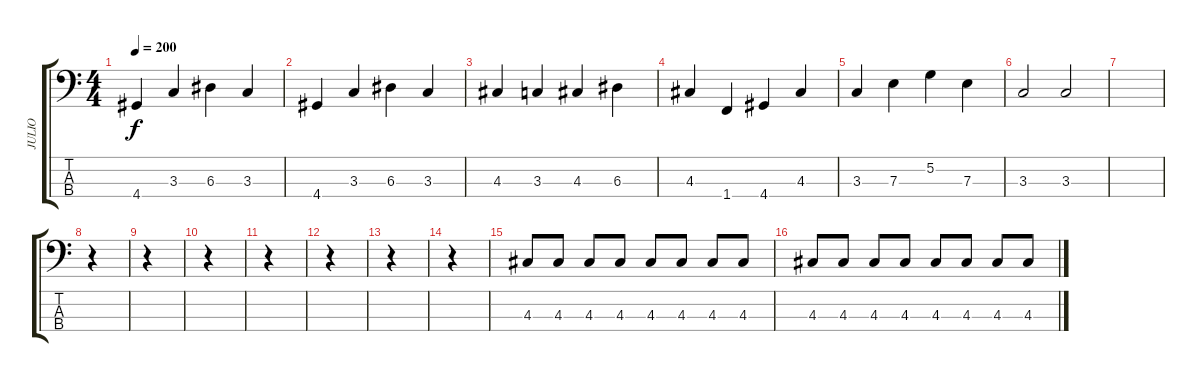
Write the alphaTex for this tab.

\track ("JULIO" "JULIO") {instrument acousticbass}
\staff {score tabs}
\tuning (G2 D2 A1 E1) {hide}
\ts (4 4)
\tempo 200
\clef f4
\ks c
4.4.4{dy f} 3.3.4 6.3.4 3.3.4 |
4.4.4 3.3.4 6.3.4 3.3.4 |
4.3.4 3.3.4 4.3.4 6.3.4 |
4.3.4 1.4.4 4.4.4 4.3.4 |
3.3.4 7.3.4 5.2.4 7.3.4 |
3.3.2 3.3.2 |
|
r.4 |
r.4 |
r.4 |
r.4 |
r.4 |
r.4 |
r.4 |
4.3.8 4.3.8 4.3.8 4.3.8 4.3.8 4.3.8 4.3.8 4.3.8 |
4.3.8 4.3.8 4.3.8 4.3.8 4.3.8 4.3.8 4.3.8 4.3.8
